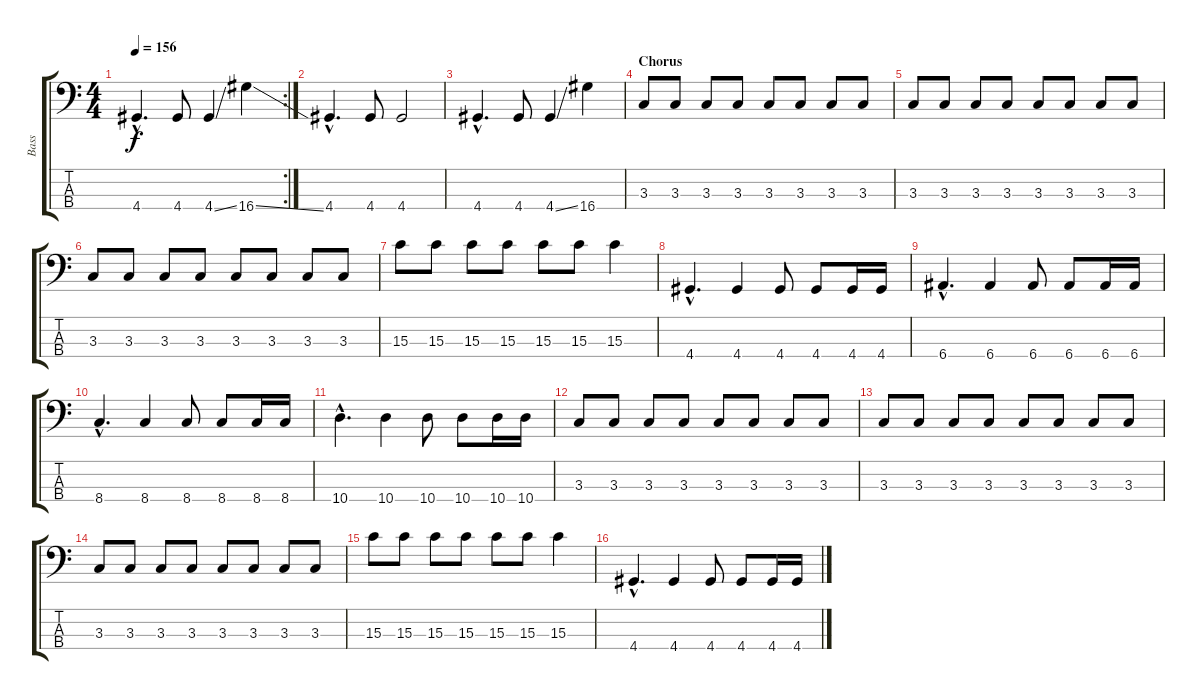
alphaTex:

\track ("Bass" "Bass") {instrument electricbassfinger}
\staff {score tabs}
\tuning (G2 D2 A1 E1) {hide}
\rc 2
\ts (4 4)
\tempo 156
\clef f4
\ks c
4.4{hac}.4{d dy f} 4.4.8 4.4{ss}.4 16.4{ss}.4 |
4.4{hac}.4{d} 4.4.8 4.4.2 |
4.4{hac}.4{d} 4.4.8 4.4{ss}.4 16.4.4 |
\section ("" "Chorus")
3.3.8 3.3.8 3.3.8 3.3.8 3.3.8 3.3.8 3.3.8 3.3.8 |
3.3.8 3.3.8 3.3.8 3.3.8 3.3.8 3.3.8 3.3.8 3.3.8 |
3.3.8 3.3.8 3.3.8 3.3.8 3.3.8 3.3.8 3.3.8 3.3.8 |
15.3.8 15.3.8 15.3.8 15.3.8 15.3.8 15.3.8 15.3.4 |
4.4{hac}.4{d} 4.4.4 4.4.8 4.4.8 4.4.16 4.4.16 |
6.4{hac}.4{d} 6.4.4 6.4.8 6.4.8 6.4.16 6.4.16 |
8.4{hac}.4{d} 8.4.4 8.4.8 8.4.8 8.4.16 8.4.16 |
10.4{hac}.4{d} 10.4.4 10.4.8 10.4.8 10.4.16 10.4.16 |
3.3.8 3.3.8 3.3.8 3.3.8 3.3.8 3.3.8 3.3.8 3.3.8 |
3.3.8 3.3.8 3.3.8 3.3.8 3.3.8 3.3.8 3.3.8 3.3.8 |
3.3.8 3.3.8 3.3.8 3.3.8 3.3.8 3.3.8 3.3.8 3.3.8 |
15.3.8 15.3.8 15.3.8 15.3.8 15.3.8 15.3.8 15.3.4 |
4.4{hac}.4{d} 4.4.4 4.4.8 4.4.8 4.4.16 4.4.16
